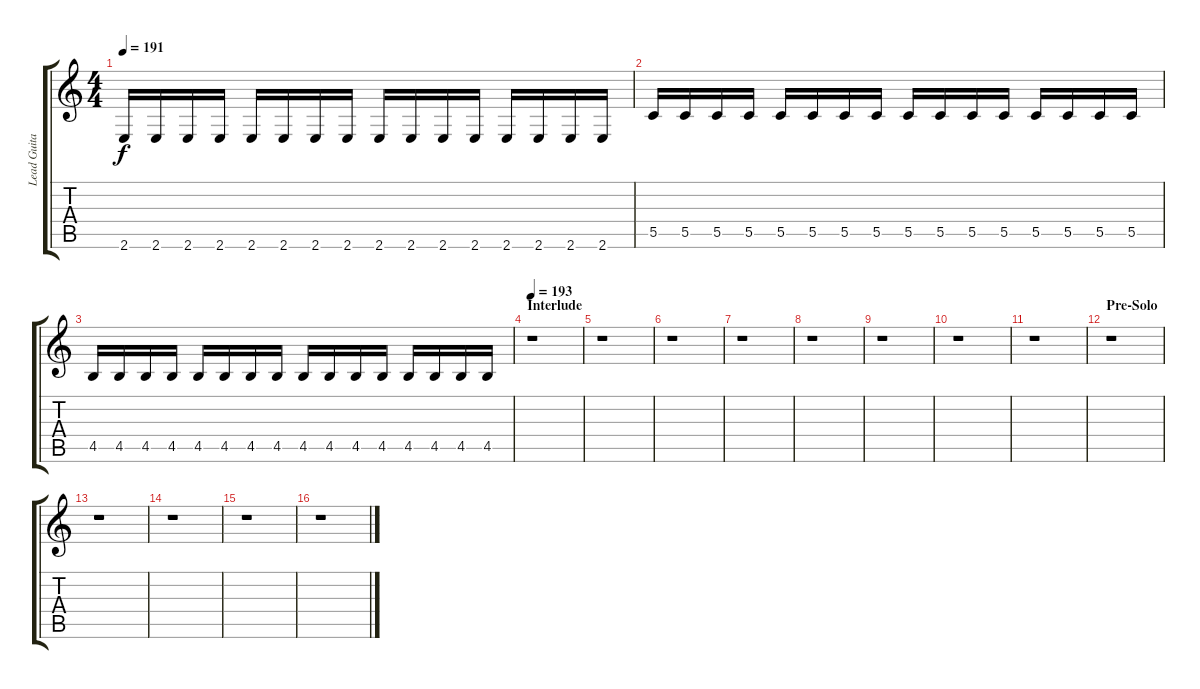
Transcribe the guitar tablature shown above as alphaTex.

\track ("Lead Guitar" "Lead Guita") {instrument distortionguitar}
\staff {score tabs}
\tuning (D4 A3 F3 C3 G2 D2) {hide}
\ts (4 4)
\tempo 191
\clef g2
\ks c
2.6.16{dy f} 2.6.16 2.6.16 2.6.16 2.6.16 2.6.16 2.6.16 2.6.16 2.6.16 2.6.16 2.6.16 2.6.16 2.6.16 2.6.16 2.6.16 2.6.16 |
5.5.16 5.5.16 5.5.16 5.5.16 5.5.16 5.5.16 5.5.16 5.5.16 5.5.16 5.5.16 5.5.16 5.5.16 5.5.16 5.5.16 5.5.16 5.5.16 |
4.5.16 4.5.16 4.5.16 4.5.16 4.5.16 4.5.16 4.5.16 4.5.16 4.5.16 4.5.16 4.5.16 4.5.16 4.5.16 4.5.16 4.5.16 4.5.16 |
\section ("" "Interlude")
\tempo 193
r.1 |
r.1 |
r.1 |
r.1 |
r.1 |
r.1 |
r.1 |
r.1 |
\section ("" "Pre-Solo")
r.1 |
r.1 |
r.1 |
r.1 |
r.1
